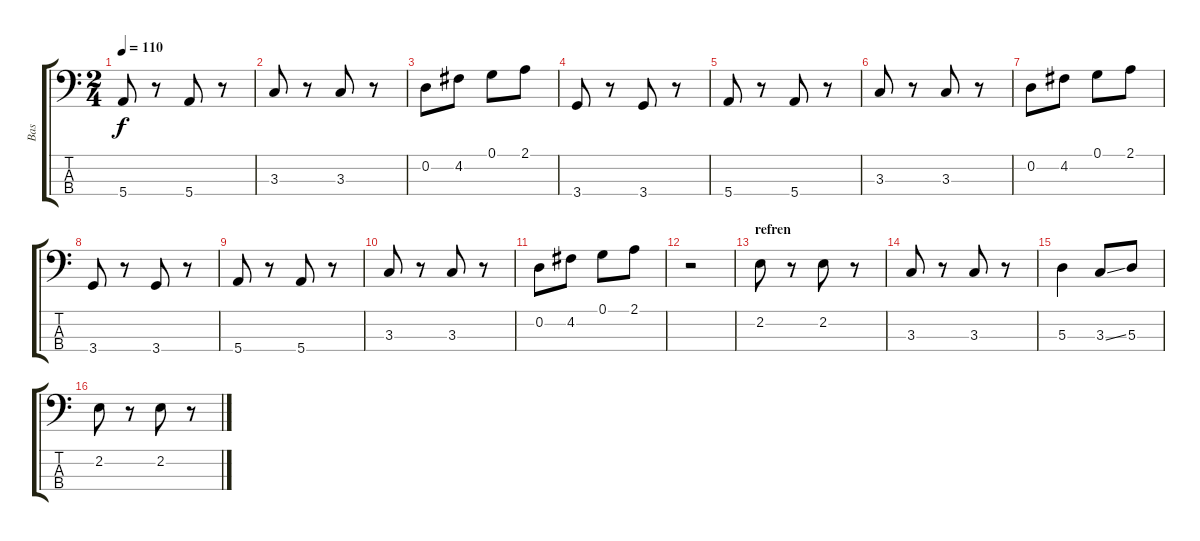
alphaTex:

\track ("Bas" "Bas") {instrument electricbassfinger}
\staff {score tabs}
\tuning (G2 D2 A1 E1) {hide}
\ts (2 4)
\tempo 110
\clef f4
\ks c
5.4.8{dy f} r.8 5.4.8 r.8 |
3.3.8 r.8 3.3.8 r.8 |
0.2.8 4.2.8 0.1.8 2.1.8 |
3.4.8 r.8 3.4.8 r.8 |
5.4.8 r.8 5.4.8 r.8 |
3.3.8 r.8 3.3.8 r.8 |
0.2.8 4.2.8 0.1.8 2.1.8 |
3.4.8 r.8 3.4.8 r.8 |
5.4.8 r.8 5.4.8 r.8 |
3.3.8 r.8 3.3.8 r.8 |
0.2.8 4.2.8 0.1.8 2.1.8 |
r.2 |
\section ("" "refren")
2.2.8 r.8 2.2.8 r.8 |
3.3.8 r.8 3.3.8 r.8 |
5.3.4 3.3{ss}.8 5.3.8 |
2.2.8 r.8 2.2.8 r.8
